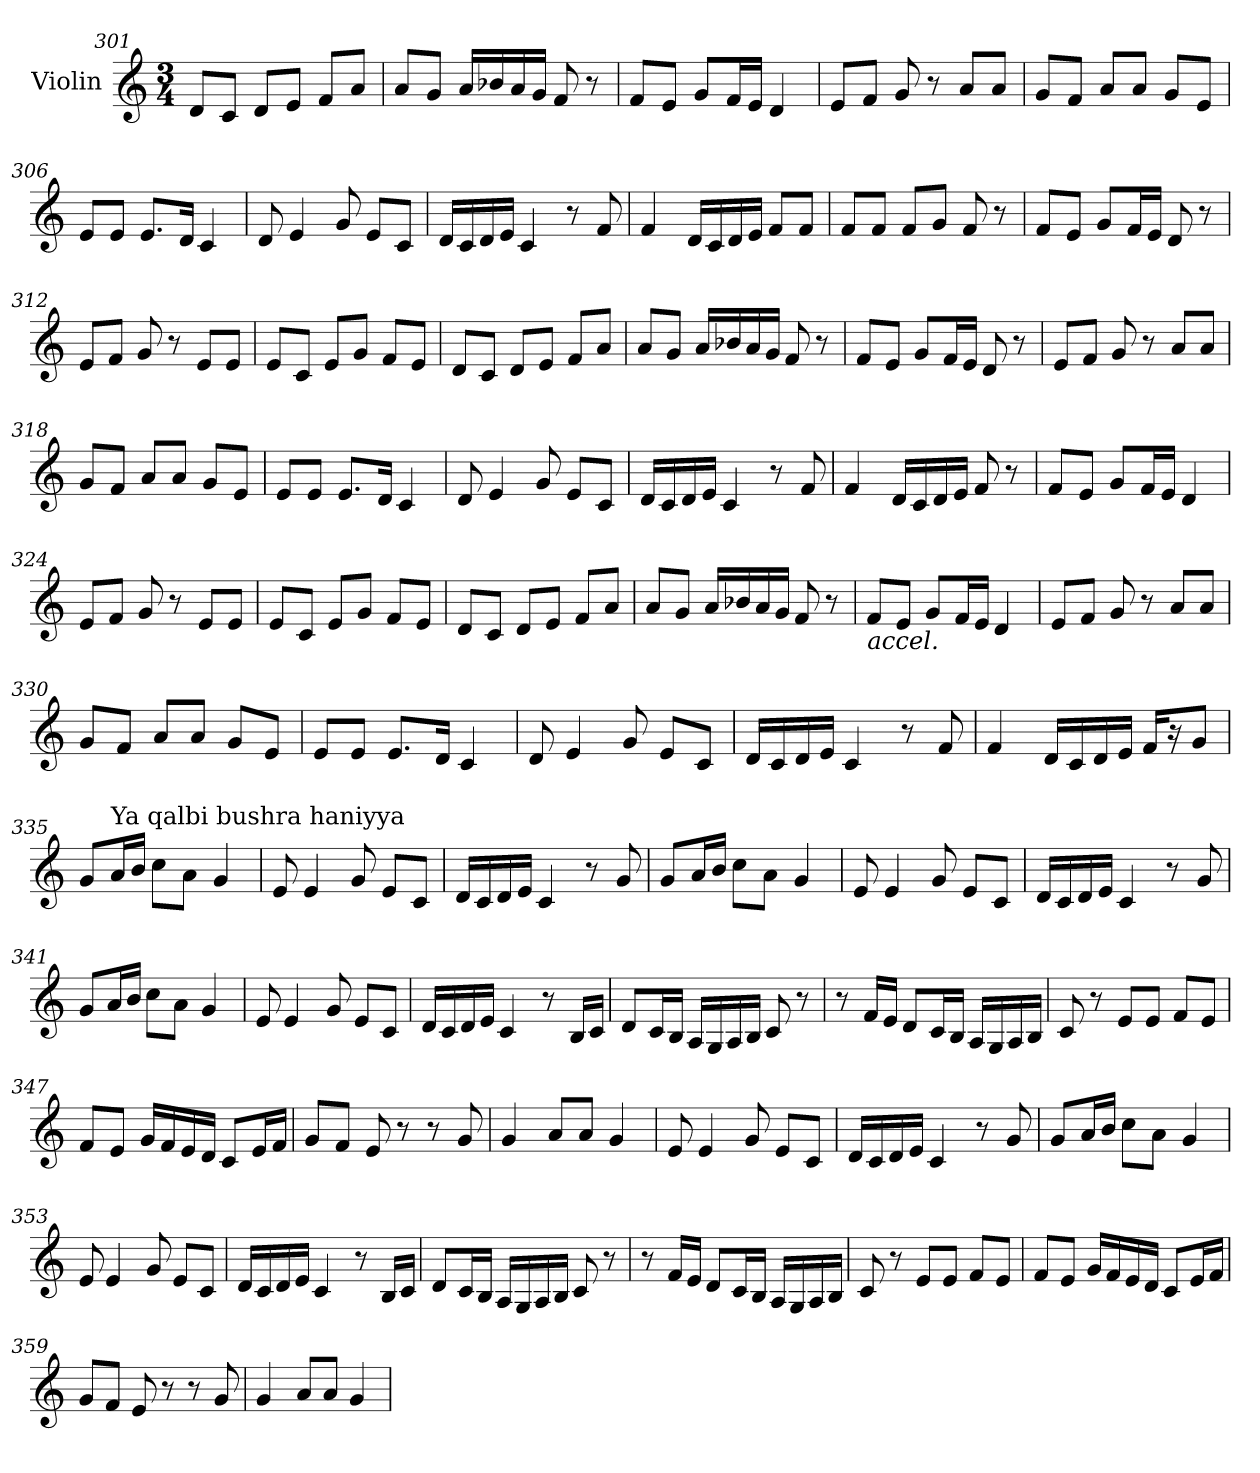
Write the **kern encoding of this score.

**kern
*part1
*staff1
*I"Violin
*clefG2
*k[]
*M3/4
=301
8d/L
8c/J
8d/L
8e/J
8f/L
8a/J
=302
8a/L
8g/J
16a/LL
16b-X/
16a/
16g/JJ
8f/
8r
=303
8f/L
8e/J
8g/L
16f/L
16e/JJ
4d/
=304
8e/L
8f/J
8g/
8r
8a/L
8a/J
!!LO:LB:g=z
=305
8g/L
8f/J
8a/L
8a/J
8g/L
8e/J
=306
8e/L
8e/J
8.e/L
16d/Jk
4c/
=307
8d/
4e/
8g/
8e/L
8c/J
=308
16d/LL
16c/
16d/
16e/JJ
4c/
8r
8f/
=309
4f/
16d/LL
16c/
16d/
16e/JJ
8f/L
8f/J
=310
8f/L
8f/J
8f/L
8g/J
8f/
8r
!!LO:PB:g=z
=311
8f/L
8e/J
8g/L
16f/L
16e/JJ
8d/
8r
=312
8e/L
8f/J
8g/
8r
8e/L
8e/J
=313
8e/L
8c/J
8e/L
8g/J
8f/L
8e/J
=314
8d/L
8c/J
8d/L
8e/J
8f/L
8a/J
=315
8a/L
8g/J
16a/LL
16b-X/
16a/
16g/JJ
8f/
8r
!!LO:LB:g=z
=316
8f/L
8e/J
8g/L
16f/L
16e/JJ
8d/
8r
=317
8e/L
8f/J
8g/
8r
8a/L
8a/J
=318
8g/L
8f/J
8a/L
8a/J
8g/L
8e/J
=319
8e/L
8e/J
8.e/L
16d/Jk
4c/
=320
8d/
4e/
8g/
8e/L
8c/J
=321
16d/LL
16c/
16d/
16e/JJ
4c/
8r
8f/
!!LO:LB:g=z
=322
4f/
16d/LL
16c/
16d/
16e/JJ
8f/
8r
=323
8f/L
8e/J
8g/L
16f/L
16e/JJ
4d/
=324
8e/L
8f/J
8g/
8r
8e/L
8e/J
=325
8e/L
8c/J
8e/L
8g/J
8f/L
8e/J
=326
8d/L
8c/J
8d/L
8e/J
8f/L
8a/J
!!LO:LB:g=z
=327
8a/L
8g/J
16a/LL
16b-X/
16a/
16g/JJ
8f/
8r
=328
!LO:TX:b:i:t=accel.
8f/L
8e/J
8g/L
16f/L
16e/JJ
4d/
=329
8e/L
8f/J
8g/
8r
8a/L
8a/J
=330
8g/L
8f/J
8a/L
8a/J
8g/L
8e/J
=331
8e/L
8e/J
8.e/L
16d/Jk
4c/
=332
8d/
4e/
8g/
8e/L
8c/J
!!LO:LB:g=z
=333
16d/LL
16c/
16d/
16e/JJ
4c/
8r
8f/
=334
4f/
16d/LL
16c/
16d/
16e/JJ
16f/KL
16r
8g/J
=335
*MM80
8g/L
!LO:TX:a:t=Ya qalbi bushra haniyya
16a/L
16b/JJ
8cc\L
8a\J
4g/
=336
8e/
4e/
8g/
8e/L
8c/J
=337
16d/LL
16c/
16d/
16e/JJ
4c/
8r
8g/
!!LO:LB:g=z
=338
8g/L
16a/L
16b/JJ
8cc\L
8a\J
4g/
=339
8e/
4e/
8g/
8e/L
8c/J
=340
16d/LL
16c/
16d/
16e/JJ
4c/
8r
8g/
=341
8g/L
16a/L
16b/JJ
8cc\L
8a\J
4g/
=342
8e/
4e/
8g/
8e/L
8c/J
!!LO:LB:g=z
=343
16d/LL
16c/
16d/
16e/JJ
4c/
8r
16B/LL
16c/JJ
=344
8d/L
16c/L
16B/JJ
16A/LL
16G/
16A/
16B/JJ
8c/
8r
=345
8r
16f/LL
16e/JJ
8d/L
16c/L
16B/JJ
16A/LL
16G/
16A/
16B/JJ
=346
8c/
8r
8e/L
8e/J
8f/L
8e/J
!!LO:LB:g=z
=347
8f/L
8e/J
16g/LL
16f/
16e/
16d/JJ
8c/L
16e/L
16f/JJ
=348
8g/L
8f/J
8e/
8r
8r
8g/
=349
4g/
8a/L
8a/J
4g/
=350
8e/
4e/
8g/
8e/L
8c/J
=351
16d/LL
16c/
16d/
16e/JJ
4c/
8r
8g/
!!LO:PB:g=z
=352
8g/L
16a/L
16b/JJ
8cc\L
8a\J
4g/
=353
8e/
4e/
8g/
8e/L
8c/J
=354
16d/LL
16c/
16d/
16e/JJ
4c/
8r
16B/LL
16c/JJ
=355
8d/L
16c/L
16B/JJ
16A/LL
16G/
16A/
16B/JJ
8c/
8r
!!LO:LB:g=z
=356
8r
16f/LL
16e/JJ
8d/L
16c/L
16B/JJ
16A/LL
16G/
16A/
16B/JJ
=357
8c/
8r
8e/L
8e/J
8f/L
8e/J
=358
8f/L
8e/J
16g/LL
16f/
16e/
16d/JJ
8c/L
16e/L
16f/JJ
=359
8g/L
8f/J
8e/
8r
8r
8g/
=360
4g/
8a/L
8a/J
4g/
=
*-
